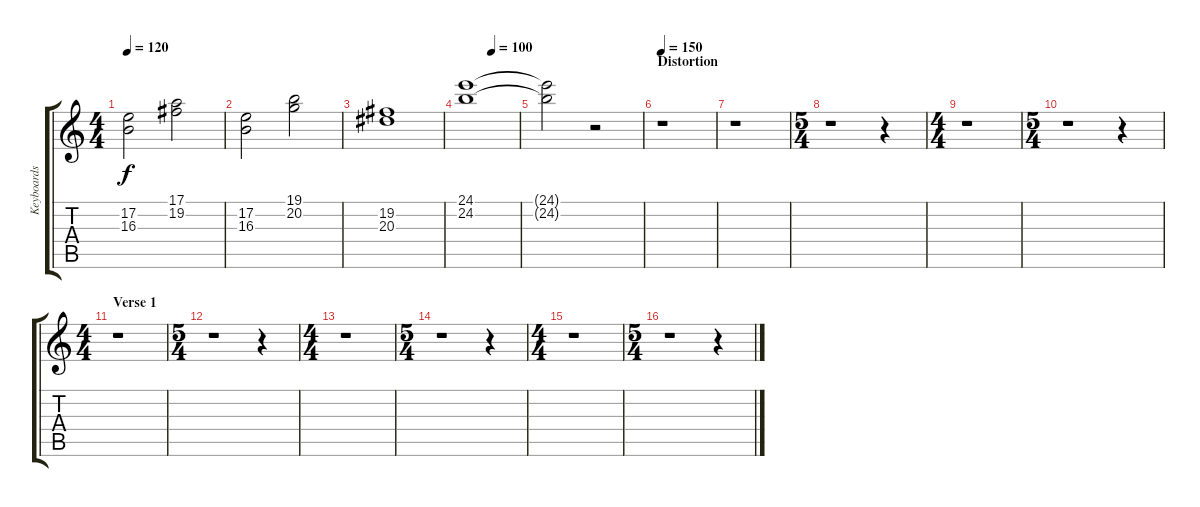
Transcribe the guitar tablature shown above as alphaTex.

\track ("Keyboards" "Keyboards") {instrument synthvoice}
\staff {score tabs}
\tuning (E4 B3 G3 D3 A2 E2) {hide}
\ts (4 4)
\tempo 120
\clef g2
\ks c
(17.2 16.3).2{dy f} (17.1 19.2).2 |
(17.2 16.3).2 (19.1 20.2).2 |
(19.2 20.3).1 |
\tempo (100 0.5)
(24.1 24.2).1 |
(24.1{t} 24.2{t}).2 r.2 |
\section ("" "Distortion")
\tempo 150
r.1 |
r.1 |
\ts (5 4)
r.1 r.4 |
\ts (4 4)
r.1 |
\ts (5 4)
r.1 r.4 |
\ts (4 4)
\section ("" "Verse 1")
r.1 |
\ts (5 4)
r.1 r.4 |
\ts (4 4)
r.1 |
\ts (5 4)
r.1 r.4 |
\ts (4 4)
r.1 |
\ts (5 4)
r.1 r.4
